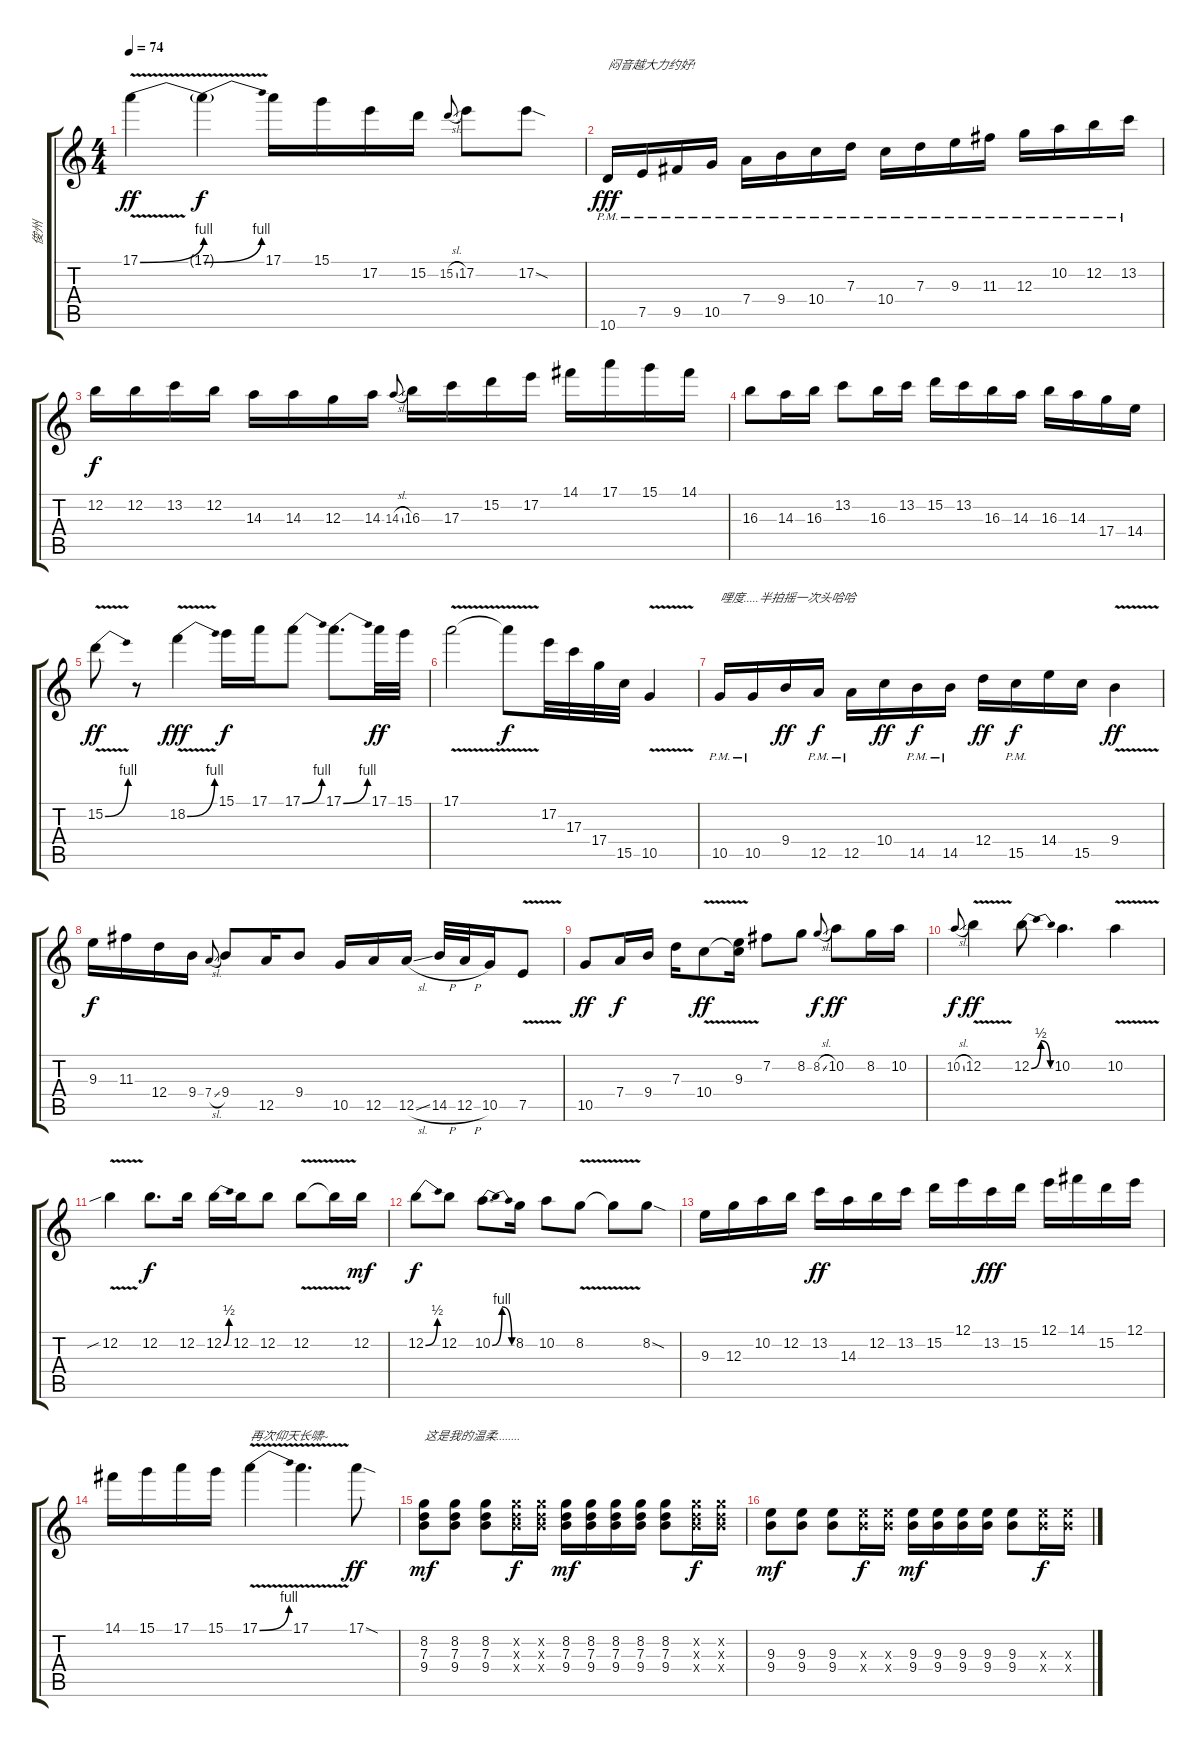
\track ("俊州" "俊州") {instrument distortionguitar}
\staff {score tabs}
\tuning (E4 B3 G3 D3 A2 E2) {hide}
\ts (4 4)
\tempo 74
\clef g2
\ks c
17.1{be (bend 0 0 60 4) v}.4{dy ff} 17.1{be (bend 0 0 60 4) v t}.4{dy f} 17.1.16 15.1.16 17.2.16 15.2.16 15.2{sl}.8{gr onbeat} 17.2.8 17.2{sod}.8 |
10.6{pm}.16{txt "闷音越大力约好!" dy fff} 7.5{pm}.16 9.5{pm}.16 10.5{pm}.16 7.4{pm}.16 9.4{pm}.16 10.4{pm}.16 7.3{pm}.16 10.4{pm}.16 7.3{pm}.16 9.3{pm}.16 11.3{pm}.16 12.3{pm}.16 10.2{pm}.16 12.2{pm}.16 13.2{pm}.16 |
12.2.16{dy f} 12.2.16 13.2.16 12.2.16 14.3.16 14.3.16 12.3.16 14.3.16 14.3{sl}.8{gr onbeat} 16.3.16 17.3.16 15.2.16 17.2.16 14.1.16 17.1.16 15.1.16 14.1.16 |
16.3.8 14.3.16 16.3.16 13.2.8 16.3.16 13.2.16 15.2.16 13.2.16 16.3.16 14.3.16 16.3.16 14.3.16 17.4.16 14.4.16 |
15.2{be (bend 0 0 60 4) v}.8{dy ff} r.8 18.2{be (bend 0 0 60 4) v}.4{dy fff} 15.1.16{dy f} 17.1.16 17.1{be (bend 0 0 60 4)}.8 17.1{be (bend 0 0 60 4)}.8{d} 17.1.32{dy ff} 15.1.32 |
17.1{v}.2 17.1{t}.8{dy f} 17.2.32 17.3.32 17.4.32 15.5.32 10.5{v}.4 |
10.5{pm}.16{txt "哩度.....半拍摇一次头哈哈"} 10.5{pm}.16 9.4.16{dy ff} 12.5{pm}.16{dy f} 12.5{pm}.16 10.4.16{dy ff} 14.5{pm}.16{dy f} 14.5{pm}.16 12.4.16{dy ff} 15.5{pm}.16{dy f} 14.4.16 15.5.16 9.4{v}.4{dy ff} |
9.3.16{dy f} 11.3.16 12.4.16 9.4.16 7.4{sl}.8{gr onbeat} 9.4.8{txt ""} 12.5.16 9.4.8 10.5.16 12.5.16 12.5{sl}.16 14.5{h}.32 12.5{h}.32 10.5.16 7.5{v}.8 |
10.5.8{dy ff} 7.4.16{dy f} 9.4.16 7.3.16 10.4{v}.8{dy ff} (9.3 10.4{t}).16 7.2.8 8.2.8 8.2{sl}.8{gr onbeat dy f} 10.2.8{dy ff} 8.2.16 10.2.16 |
10.2{sl}.8{gr onbeat dy f} 12.2{v}.4{dy ff} 12.2{be (bendrelease 0 0 15 2 15 2 60 0)}.8 10.2.4{d} 10.2{v}.4 |
12.2{v sib}.4 12.2.8{d dy f} 12.2.16 12.2{be (bend 0 0 60 2)}.16 12.2.16 12.2.8 12.2{v}.8 12.2{t}.16 12.2.16{dy mf} |
12.2{be (bend 0 0 60 2)}.8{dy f} 12.2.8 10.2{be (bendrelease 0 0 15 4 35 4 60 0)}.8{d} 8.2.16 10.2.8 8.2{v}.8 8.2{t}.8 8.2{sod}.8 |
9.3.16 12.3.16 10.2.16 12.2.16 13.2.16{dy ff} 14.3.16 12.2.16 13.2.16 15.2.16 12.1.16 13.2.16{dy fff} 15.2.16 12.1.16 14.1.16 15.2.16 12.1.16 |
14.1.16 15.1.16 17.1.16 15.1.16 17.1{be (bend 0 0 60 4) v}.4{txt "再次仰天长啸~"} 17.1{v}.4{d} 17.1{sod}.8{dy ff} |
(8.2 7.3 9.4).8{txt "这是我的温柔........" dy mf} (8.2 7.3 9.4).8 (8.2 7.3 9.4).8 (8.2{x} 7.3{x} 9.4{x}).16{dy f} (8.2{x} 7.3{x} 9.4{x}).16 (8.2 7.3 9.4).16{dy mf} (8.2 7.3 9.4).16 (8.2 7.3 9.4).16 (8.2 7.3 9.4).16 (8.2 7.3 9.4).8 (8.2{x} 7.3{x} 9.4{x}).16{dy f} (8.2{x} 7.3{x} 9.4{x}).16 |
(9.3 9.4).8{dy mf} (9.3 9.4).8 (9.3 9.4).8 (9.3{x} 9.4{x}).16{dy f} (9.3{x} 9.4{x}).16 (9.3 9.4).16{dy mf} (9.3 9.4).16 (9.3 9.4).16 (9.3 9.4).16 (9.3 9.4).8 (9.3{x} 9.4{x}).16{dy f} (9.3{x} 9.4{x}).16
